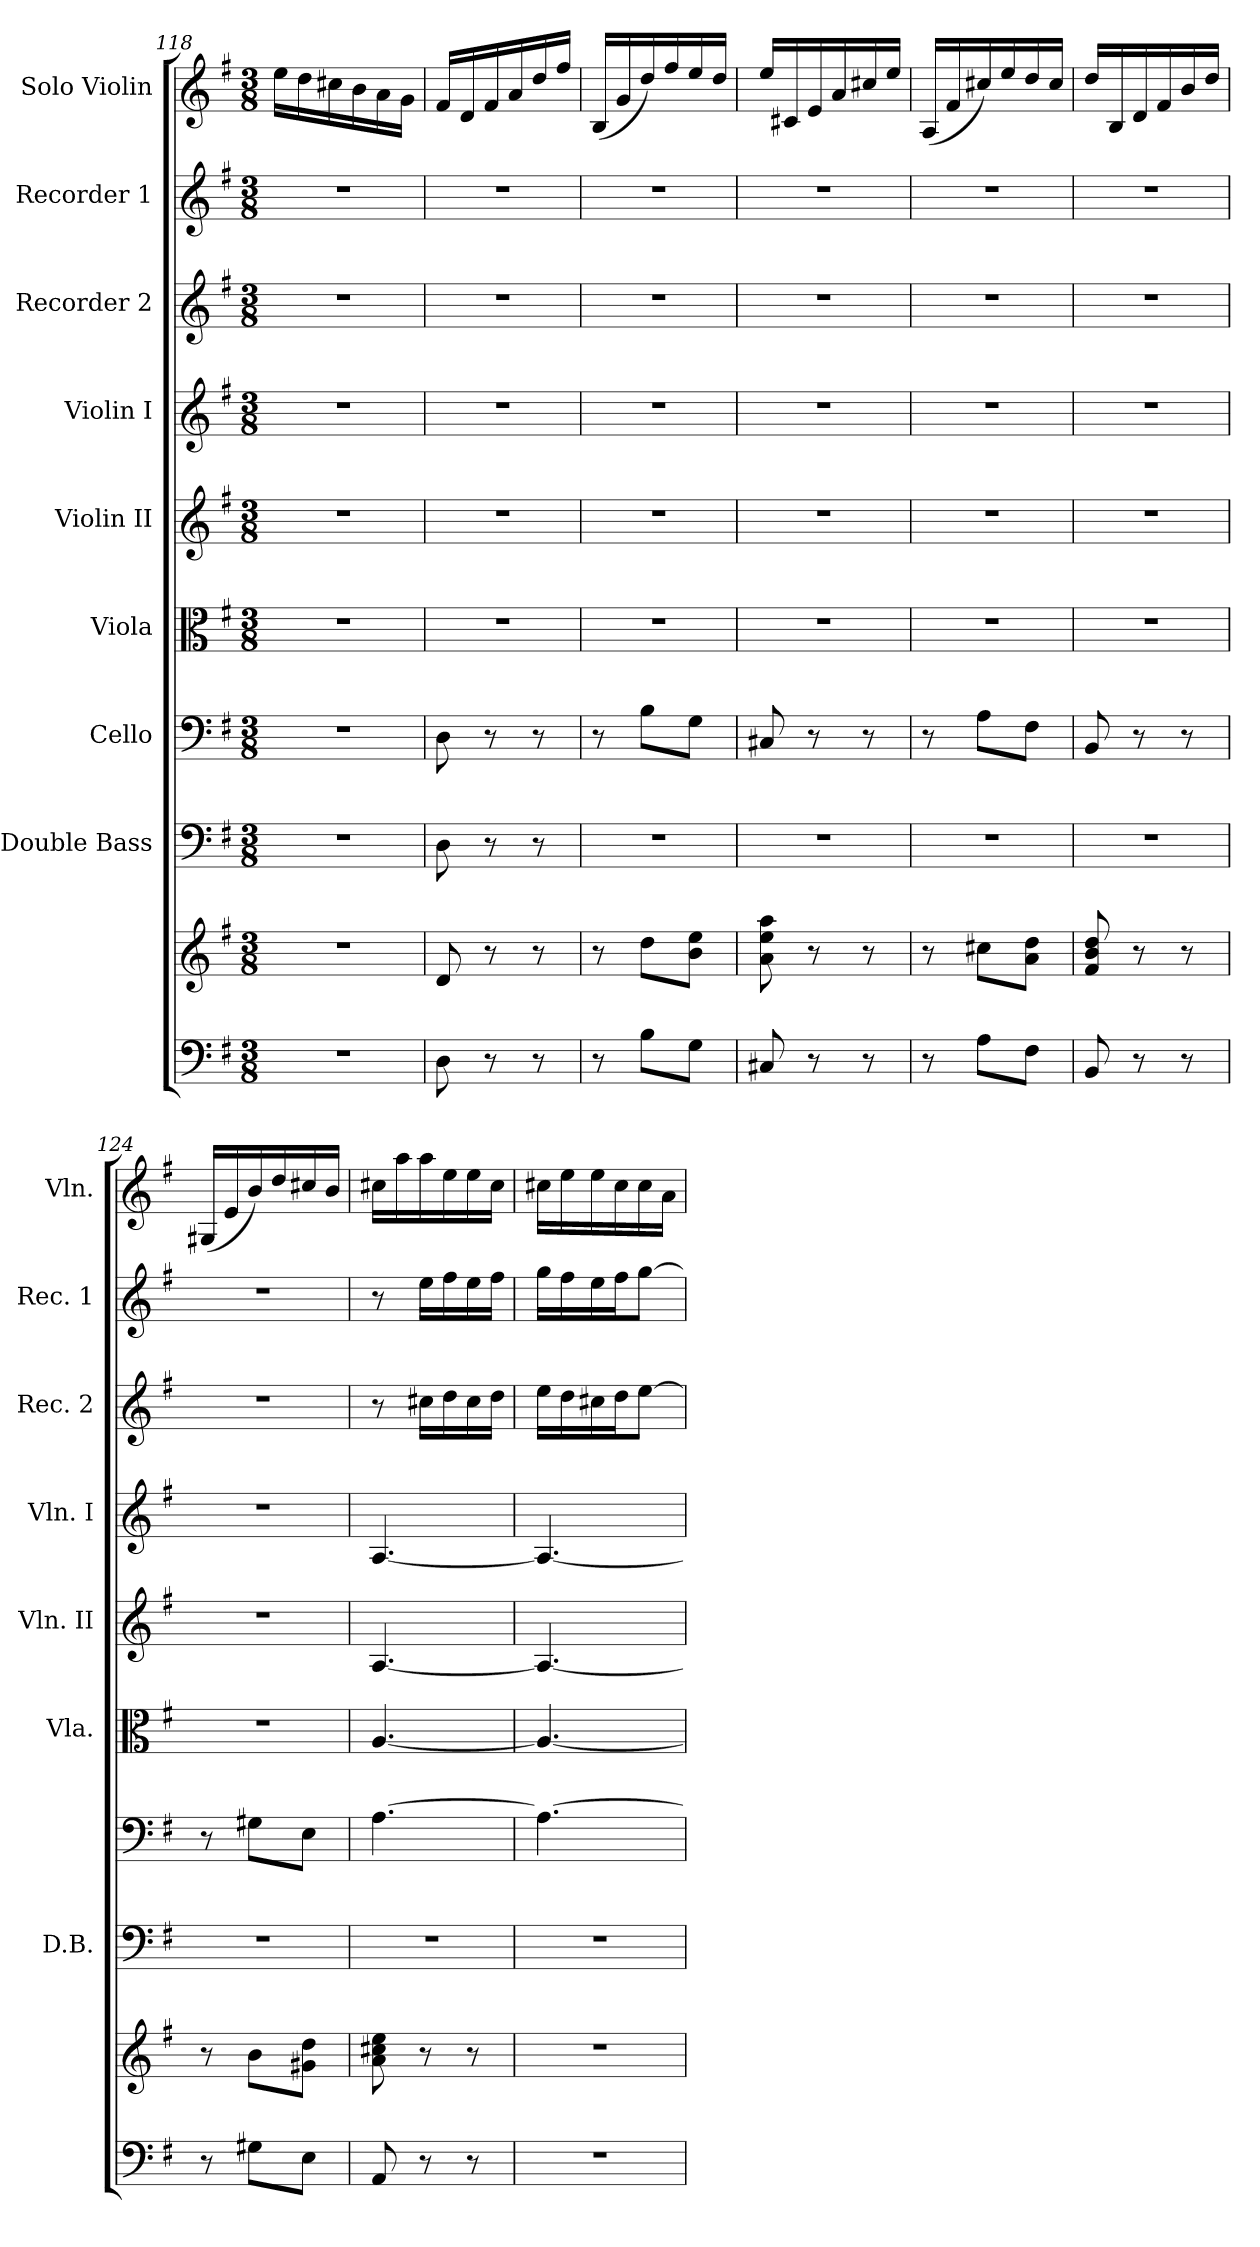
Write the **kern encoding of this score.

**kern	**kern	**kern	**kern	**kern	**kern	**kern	**kern	**kern	**kern
*part9	*part9	*part8	*part7	*part6	*part5	*part4	*part3	*part2	*part1
*staff10	*staff9	*staff8	*staff7	*staff6	*staff5	*staff4	*staff3	*staff2	*staff1
*	*	*I"Double Bass	*I"Cello	*I"Viola	*I"Violin II	*I"Violin I	*I"Recorder 2	*I"Recorder 1	*I"Solo Violin
*	*	*I'D.B.	*	*I'Vla.	*I'Vln. II	*I'Vln. I	*I'Rec. 2	*I'Rec. 1	*I'Vln.
*clefF4	*clefG2	*clefF4	*clefF4	*clefC3	*clefG2	*clefG2	*clefG2	*clefG2	*clefG2
*	*	*ITrd7c12	*	*	*	*	*	*	*
*k[f#]	*k[f#]	*k[f#]	*k[f#]	*k[f#]	*k[f#]	*k[f#]	*k[f#]	*k[f#]	*k[f#]
*G:	*G:	*G:	*G:	*G:	*G:	*G:	*G:	*G:	*G:
*M3/8	*M3/8	*M3/8	*M3/8	*M3/8	*M3/8	*M3/8	*M3/8	*M3/8	*M3/8
=118	=118	=118	=118	=118	=118	=118	=118	=118	=118
4.r	4.r	4.r	4.r	4.r	4.r	4.r	4.r	4.r	16ee\LL
.	.	.	.	.	.	.	.	.	16dd\
.	.	.	.	.	.	.	.	.	16cc#X\
.	.	.	.	.	.	.	.	.	16b\
.	.	.	.	.	.	.	.	.	16a\
.	.	.	.	.	.	.	.	.	16g\JJ
=119	=119	=119	=119	=119	=119	=119	=119	=119	=119
8D\	8d/	8DD\	8D\	4.r	4.r	4.r	4.r	4.r	16f#/LL
.	.	.	.	.	.	.	.	.	16d/
8r	8r	8r	8r	.	.	.	.	.	16f#/
.	.	.	.	.	.	.	.	.	16a/
8r	8r	8r	8r	.	.	.	.	.	16dd/
.	.	.	.	.	.	.	.	.	16ff#/JJ
=120	=120	=120	=120	=120	=120	=120	=120	=120	=120
8r	8r	4.r	8r	4.r	4.r	4.r	4.r	4.r	(<16B/LL
.	.	.	.	.	.	.	.	.	16g/
8B\L	8dd\L	.	8B\L	.	.	.	.	.	16dd/)
.	.	.	.	.	.	.	.	.	16ff#/
8G\J	8b\ 8ee\J	.	8G\J	.	.	.	.	.	16ee/
.	.	.	.	.	.	.	.	.	16dd/JJ
=121	=121	=121	=121	=121	=121	=121	=121	=121	=121
8C#X/	8a\ 8ee\ 8aa\	4.r	8C#X/	4.r	4.r	4.r	4.r	4.r	16ee/LL
.	.	.	.	.	.	.	.	.	16c#X/
8r	8r	.	8r	.	.	.	.	.	16e/
.	.	.	.	.	.	.	.	.	16a/
8r	8r	.	8r	.	.	.	.	.	16cc#X/
.	.	.	.	.	.	.	.	.	16ee/JJ
=122	=122	=122	=122	=122	=122	=122	=122	=122	=122
8r	8r	4.r	8r	4.r	4.r	4.r	4.r	4.r	(<16A/LL
.	.	.	.	.	.	.	.	.	16f#/
8A\L	8cc#X\L	.	8A\L	.	.	.	.	.	16cc#X/)
.	.	.	.	.	.	.	.	.	16ee/
8F#\J	8a\ 8dd\J	.	8F#\J	.	.	.	.	.	16dd/
.	.	.	.	.	.	.	.	.	16cc#/JJ
=123	=123	=123	=123	=123	=123	=123	=123	=123	=123
8BB/	8f#/ 8b/ 8dd/	4.r	8BB/	4.r	4.r	4.r	4.r	4.r	16dd/LL
.	.	.	.	.	.	.	.	.	16B/
8r	8r	.	8r	.	.	.	.	.	16d/
.	.	.	.	.	.	.	.	.	16f#/
8r	8r	.	8r	.	.	.	.	.	16b/
.	.	.	.	.	.	.	.	.	16dd/JJ
=124	=124	=124	=124	=124	=124	=124	=124	=124	=124
8r	8r	4.r	8r	4.r	4.r	4.r	4.r	4.r	(<16G#X/LL
.	.	.	.	.	.	.	.	.	16e/
8G#X\L	8b\L	.	8G#X\L	.	.	.	.	.	16b/)
.	.	.	.	.	.	.	.	.	16dd/
8E\J	8g#X\ 8dd\J	.	8E\J	.	.	.	.	.	16cc#X/
.	.	.	.	.	.	.	.	.	16b/JJ
=125	=125	=125	=125	=125	=125	=125	=125	=125	=125
8AA/	8a\ 8cc#X\ 8ee\	4.r	[4.A\	[4.A/	[4.A/	[4.A/	8r	8r	16cc#X\LL
.	.	.	.	.	.	.	.	.	16aa\
8r	8r	.	.	.	.	.	16cc#X\LL	16ee\LL	16aa\
.	.	.	.	.	.	.	16dd\	16ff#\	16ee\
8r	8r	.	.	.	.	.	16cc#\	16ee\	16ee\
.	.	.	.	.	.	.	16dd\JJ	16ff#\JJ	16cc#\JJ
=126	=126	=126	=126	=126	=126	=126	=126	=126	=126
4.r	4.r	4.r	4.A\_	4.A/_	4.A/_	4.A/_	16ee\LL	16gg\LL	16cc#X\LL
.	.	.	.	.	.	.	16dd\	16ff#\	16ee\
.	.	.	.	.	.	.	16cc#X\	16ee\	16ee\
.	.	.	.	.	.	.	16dd\J	16ff#\J	16cc#\
.	.	.	.	.	.	.	[8ee\J	[8gg\J	16cc#\
.	.	.	.	.	.	.	.	.	16a\JJ
=	=	=	=	=	=	=	=	=	=
*-	*-	*-	*-	*-	*-	*-	*-	*-	*-
